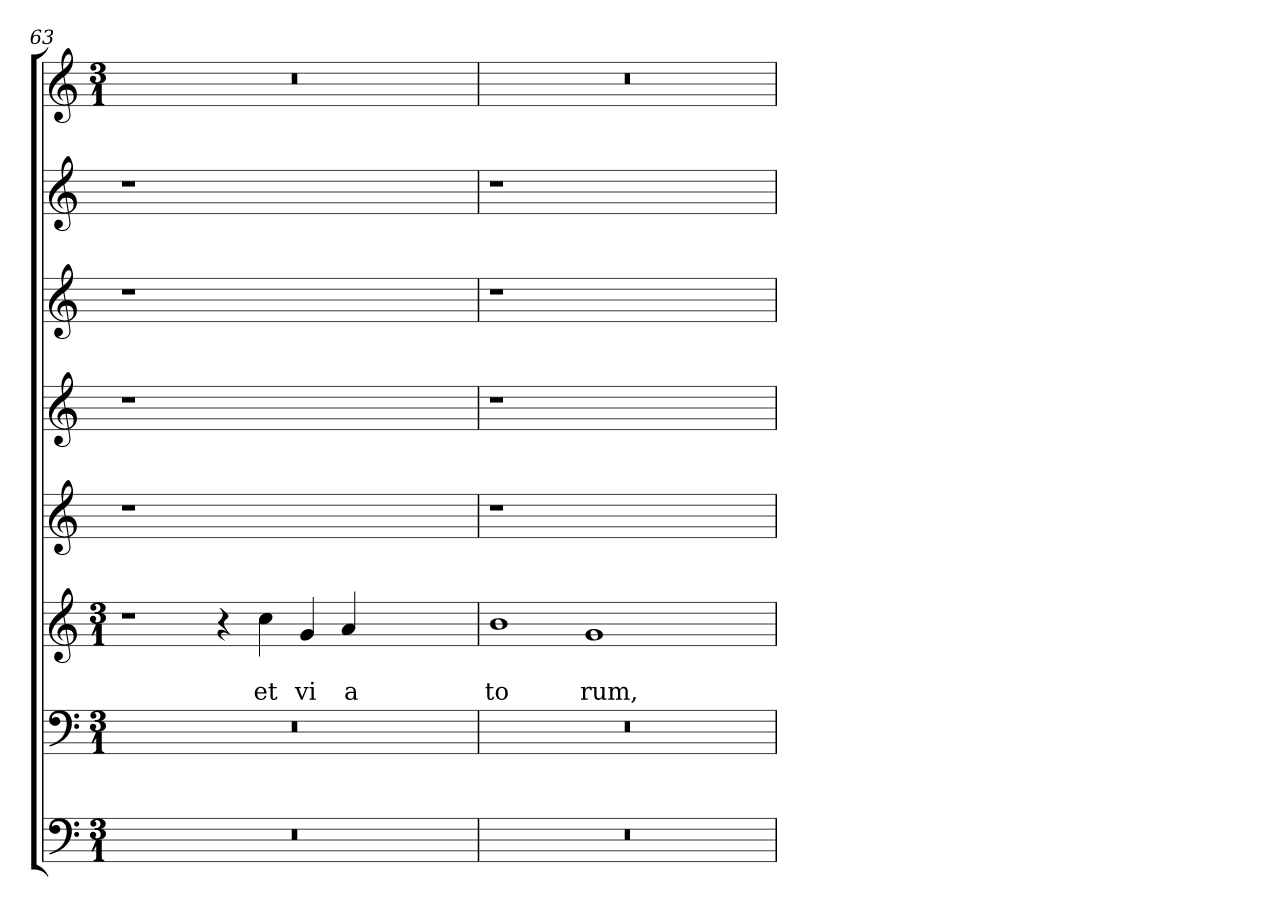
**kern	**kern	**kern	**text	**text	**kern	**kern	**kern	**kern	**kern
*part8	*part7	*part6	*part6	*part6	*part5	*part4	*part3	*part2	*part1
*staff8	*staff7	*staff6	*staff6	*staff6	*staff5	*staff4	*staff3	*staff2	*staff1
!!LO:LB:g=z
*clefF4	*clefF4	*clefG2	*	*	*clefG2	*clefG2	*clefG2	*clefG2	*clefG2
*k[]	*k[]	*k[]	*	*	*k[]	*k[]	*k[]	*k[]	*k[]
*C:	*C:	*C:	*	*	*C:	*C:	*C:	*C:	*C:
*M3/1	*M3/1	*M3/1	*	*	*	*	*	*	*M3/1
=63	=63	=63	=63	=63	=63	=63	=63	=63	=63
0.r	0.r	1r	.	.	1r	1r	1r	1r	0.r
.	.	4r	.	.	0ryy	0ryy	0ryy	0ryy	.
!	!	!	!	!LO:LY:b	!	!	!	!	!
.	.	4cc\	.	et	.	.	.	.	.
!	!	!	!	!LO:LY:b	!	!	!	!	!
.	.	4g/	.	vi	.	.	.	.	.
!	!	!	!	!LO:LY:b	!	!	!	!	!
.	.	4a/	.	a	.	.	.	.	.
.	.	1ryy	.	.	.	.	.	.	.
=64	=64	=64	=64	=64	=64	=64	=64	=64	=64
!	!	!	!	!LO:LY:b	!	!	!	!	!
0.r	0.r	1b	.	to	1r	1r	1r	1r	0.r
!	!	!	!	!LO:LY:b	!	!	!	!	!
.	.	1g	.	rum,	0ryy	0ryy	0ryy	0ryy	.
.	.	1ryy	.	.	.	.	.	.	.
=	=	=	=	=	=	=	=	=	=
*-	*-	*-	*-	*-	*-	*-	*-	*-	*-
